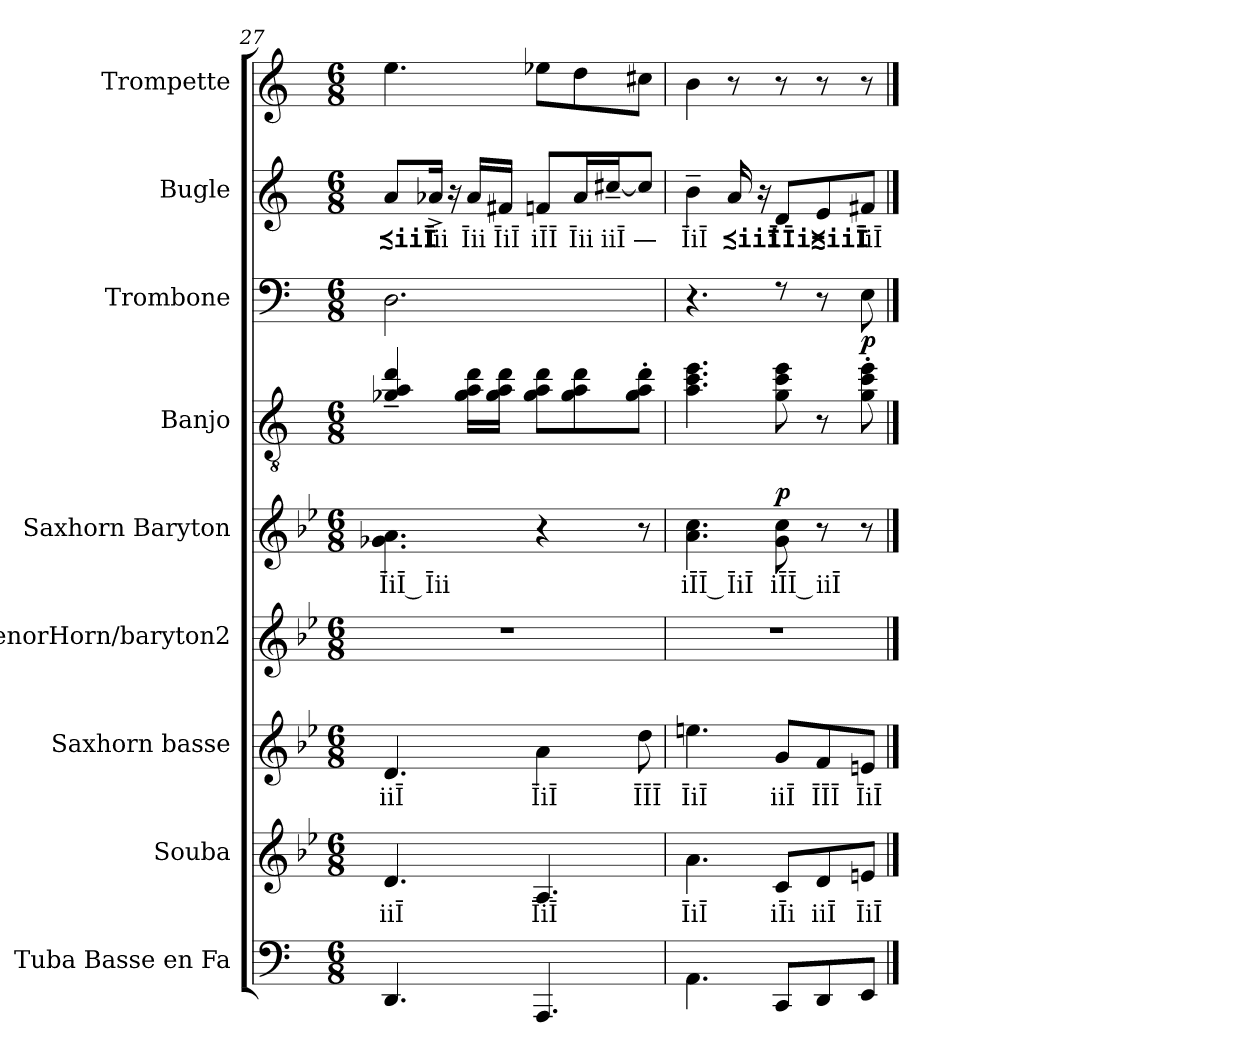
**kern	**kern	**text	**kern	**text	**kern	**kern	**text	**dynam	**kern	**kern	**dynam	**kern	**text	**kern
*part9	*part8	*part8	*part7	*part7	*part6	*part5	*part5	*part5	*part4	*part3	*part3	*part2	*part2	*part1
*staff9	*staff8	*staff8	*staff7	*staff7	*staff6	*staff5	*staff5	*staff5	*staff4	*staff3	*staff3	*staff2	*staff2	*staff1
*I"Tuba Basse en Fa	*I"Souba	*	*I"Saxhorn basse	*	*I"TenorHorn/baryton2	*I"Saxhorn Baryton	*	*	*I"Banjo	*I"Trombone	*	*I"Bugle	*	*I"Trompette
*I'Tu. B. Fa	*I'Sba.	*	*I'Bass.	*	*I'Thn.	*I'Bar.	*	*	*I'Bj.	*I'Tbn.	*	*I'Bu.	*	*I'Tromp.
!!LO:PB:g=z
*clefF4	*clefG2	*	*clefG2	*	*clefG2	*clefG2	*	*	*clefGv2	*clefF4	*	*clefG2	*	*clefG2
*	*ITrd15c26	*	*ITrd8c14	*	*ITrd8c14	*ITrd8c14	*	*	*ITrd7c12	*	*	*ITrd1c2	*	*ITrd1c2
*k[]	*k[b-e-]	*	*k[b-e-]	*	*k[b-e-]	*k[b-e-]	*	*	*k[]	*k[]	*	*k[b-e-]	*	*k[b-e-]
*M6/8	*M6/8	*	*M6/8	*	*M6/8	*M6/8	*	*	*M6/8	*M6/8	*	*M6/8	*	*M6/8
=27	=27	=27	=27	=27	=27	=27	=27	=27	=27	=27	=27	=27	=27	=27
!	!	!LO:LY:b	!	!LO:LY:b	!	!	!LO:LY:b	!	!	!	!	!	!LO:LY:b	!
4.DD/	4.DD/	iiĪ	4.D/	iiĪ	2.r	4.G-X\ 4.A\	ĪiĪ Īii	.	4G-X/~ 4A/~ 4d/~	2.D\	.	8g/L	≾iiĪ	4.dd\
!	!	!	!	!	!	!	!	!	!	!	!	!	!LO:LY:b	!
.	.	.	.	.	.	.	.	.	.	.	.	16g-X^/Jk	Īii	.
.	.	.	.	.	.	.	.	.	.	.	.	16r	.	.
!	!	!	!	!	!	!	!	!	!	!	!	!	!LO:LY:b	!
.	.	.	.	.	.	.	.	.	16G-\ 16A\ 16d\LL	.	.	16g-/LL	Īii	.
!	!	!	!	!	!	!	!	!	!	!	!	!	!LO:LY:b	!
.	.	.	.	.	.	.	.	.	16G-\ 16A\ 16d\JJ	.	.	16en/JJ	ĪiĪ	.
!	!	!LO:LY:b	!	!LO:LY:b	!	!	!	!	!	!	!	!	!LO:LY:b	!
4.AAA/	4.AAA/	ĪiĪ	4A\	ĪiĪ	.	4r	.	.	8G-\ 8A\ 8d\L	.	.	8e-X/L	iĪĪ	8dd-X\L
!	!	!	!	!	!	!	!	!	!	!	!	!	!LO:LY:b	!
.	.	.	.	.	.	.	.	.	8G-\ 8A\ 8d\	.	.	16g-/L	Īii	8cc\
!	!	!	!	!	!	!	!	!	!	!	!	!	!LO:LY:b	!
.	.	.	.	.	.	.	.	.	.	.	.	[16bn~/J	iiĪ	.
!	!	!	!	!LO:LY:b	!	!	!	!	!	!	!	!	!LO:LY:b	!
.	.	.	8d\	ĪĪĪ	.	8r	.	.	8G-\' 8A\' 8d\'J	.	.	8b/J]	—	8bn\J
!!LO:PB:g=z
=28	=28	=28	=28	=28	=28	=28	=28	=28	=28	=28	=28	=28	=28	=28
!	!	!LO:LY:b	!	!LO:LY:b	!	!	!LO:LY:b	!	!	!	!	!	!LO:LY:b	!
4.AA\	4.AA\	ĪiĪ	4.en\	ĪiĪ	2.r	4.A\ 4.c\	iĪĪ ĪiĪ	.	4.A\ 4.c\ 4.e\	4.r	.	4a~\	ĪiĪ	4a\
!	!	!	!	!	!	!	!	!	!	!	!	!	!LO:LY:b	!
.	.	.	.	.	.	.	.	.	.	.	.	16g/	≾iiĪ	8r
.	.	.	.	.	.	.	.	.	.	.	.	16r	.	.
!	!	!LO:LY:b	!	!LO:LY:b	!	!	!LO:LY:b	!LO:DY:b	!	!	!	!	!LO:LY:b	!
8CC/L	8CC/L	iĪi	8G/L	iiĪ	.	8G\ 8c\	iĪĪ iiĪ	p	8G\ 8c\ 8e\	8rF	.	8c/L	iĪi≿	8r
!	!	!LO:LY:b	!	!LO:LY:b	!	!	!	!	!	!	!	!	!LO:LY:b	!
8DD/	8DD/	iiĪ	8F/	ĪĪĪ	.	8r	.	.	8r	8r	.	8d/	≾iiĪ	8r
!	!	!LO:LY:b	!	!LO:LY:b	!	!	!	!	!	!	!LO:DY:b	!	!LO:LY:b	!
8EE/J	8EEn/J	ĪiĪ	8En/J	ĪiĪ	.	8r	.	.	8G\' 8c\' 8e\'	8E\	p	8en/J	ĪiĪ	8r
==	==	==	==	==	==	==	==	==	==	==	==	==	==	==
*-	*-	*-	*-	*-	*-	*-	*-	*-	*-	*-	*-	*-	*-	*-
